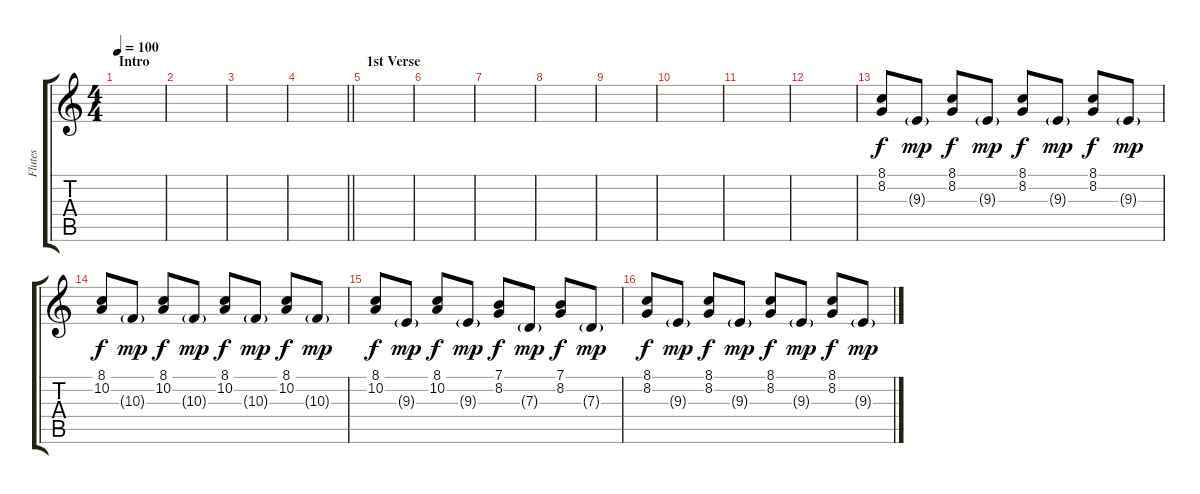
\track ("Flutes" "Flutes") {instrument flute}
\staff {score tabs}
\tuning (E4 B3 G3 D3 A2 E2) {hide}
\ts (4 4)
\section ("" "Intro")
\tempo 100
\clef g2
\ks c
|
|
|
\barLineRight lightlight
|
\section ("" "1st Verse")
|
|
|
|
|
|
|
|
(8.1 8.2).8 9.3{g}.8{dy mp} (8.1 8.2).8{dy f} 9.3{g}.8{dy mp} (8.1 8.2).8{dy f} 9.3{g}.8{dy mp} (8.1 8.2).8{dy f} 9.3{g}.8{dy mp} |
(8.1 10.2).8{dy f} 10.3{g}.8{dy mp} (8.1 10.2).8{dy f} 10.3{g}.8{dy mp} (8.1 10.2).8{dy f} 10.3{g}.8{dy mp} (8.1 10.2).8{dy f} 10.3{g}.8{dy mp} |
(8.1 10.2).8{dy f} 9.3{g}.8{dy mp} (8.1 10.2).8{dy f} 9.3{g}.8{dy mp} (7.1 8.2).8{dy f} 7.3{g}.8{dy mp} (7.1 8.2).8{dy f} 7.3{g}.8{dy mp} |
(8.1 8.2).8{dy f} 9.3{g}.8{dy mp} (8.1 8.2).8{dy f} 9.3{g}.8{dy mp} (8.1 8.2).8{dy f} 9.3{g}.8{dy mp} (8.1 8.2).8{dy f} 9.3{g}.8{dy mp}
